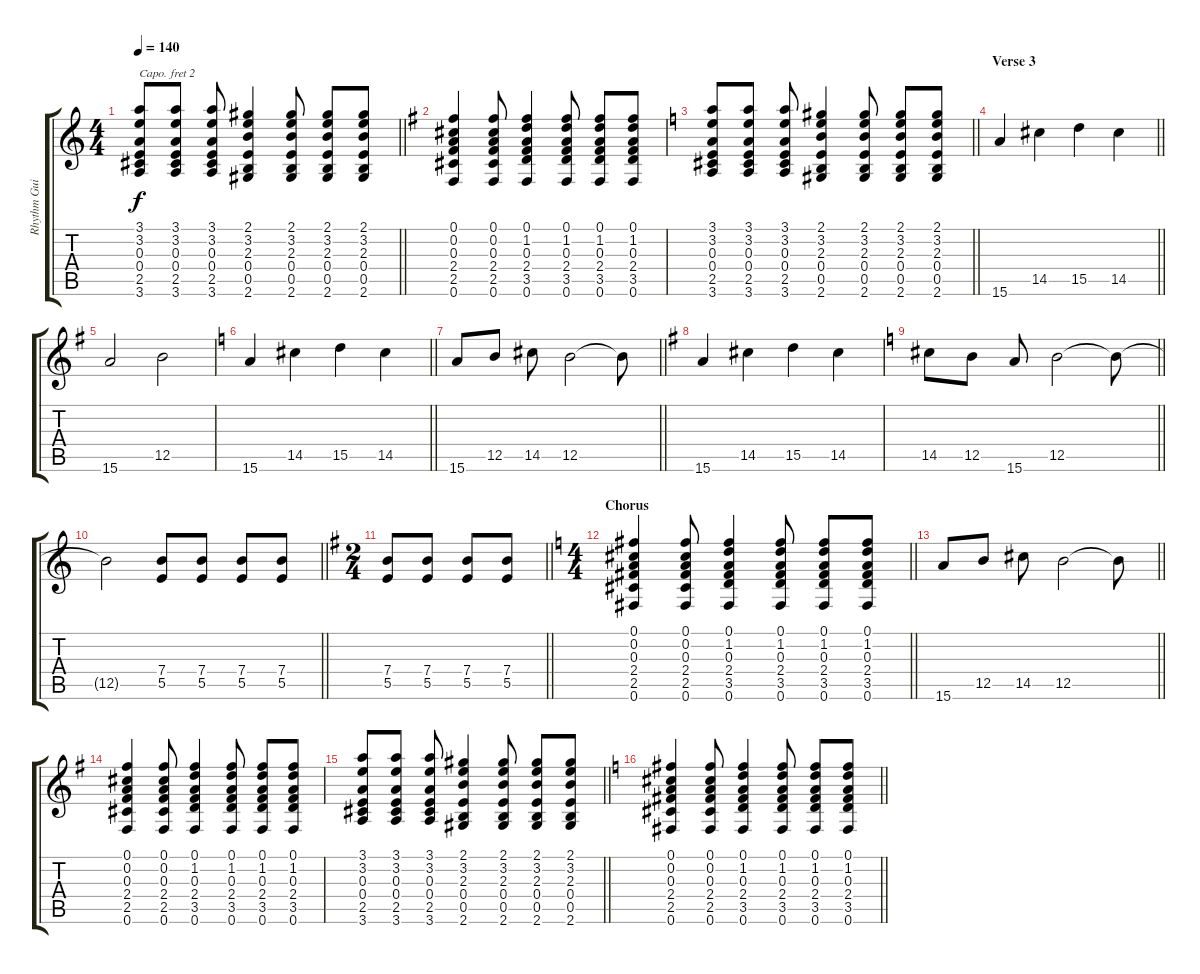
\track ("Rhythm Guitar" "Rhythm Gui") {instrument acousticguitarsteel}
\staff {score tabs}
\capo 2
\tuning (E4 B3 G3 D3 A2 E2) {hide}
\ts (4 4)
\tempo 140
\clef g2
\barLineRight lightlight
\ks c
(3.1 3.2 0.3 0.4 2.5 3.6).8{dy f} (3.1 3.2 0.3 0.4 2.5 3.6).8 (3.1 3.2 0.3 0.4 2.5 3.6).8 (2.1 3.2 2.3 0.4 0.5 2.6).4 (2.1 3.2 2.3 0.4 0.5 2.6).8 (2.1 3.2 2.3 0.4 0.5 2.6).8 (2.1 3.2 2.3 0.4 0.5 2.6).8 |
\ks g
(0.1 0.2 0.3 2.4 2.5 0.6).4 (0.1 0.2 0.3 2.4 2.5 0.6).8 (0.1 1.2 0.3 2.4 3.5 0.6).4 (0.1 1.2 0.3 2.4 3.5 0.6).8 (0.1 1.2 0.3 2.4 3.5 0.6).8 (0.1 1.2 0.3 2.4 3.5 0.6).8 |
\barLineRight lightlight
\ks c
(3.1 3.2 0.3 0.4 2.5 3.6).8 (3.1 3.2 0.3 0.4 2.5 3.6).8 (3.1 3.2 0.3 0.4 2.5 3.6).8 (2.1 3.2 2.3 0.4 0.5 2.6).4 (2.1 3.2 2.3 0.4 0.5 2.6).8 (2.1 3.2 2.3 0.4 0.5 2.6).8 (2.1 3.2 2.3 0.4 0.5 2.6).8 |
\section ("" "Verse 3")
\barLineRight lightlight
15.6.4{volume 13 instrument overdrivenguitar} 14.5.4 15.5.4 14.5.4 |
\ks g
15.6.2 12.5.2 |
\barLineRight lightlight
\ks c
15.6.4 14.5.4 15.5.4 14.5.4 |
\barLineRight lightlight
15.6.8 12.5.8 14.5.8 12.5.2 12.5{t}.8 |
\ks g
15.6.4 14.5.4 15.5.4 14.5.4 |
\barLineRight lightlight
\ks c
14.5.8 12.5.8 15.6.8 12.5.2 12.5{t}.8 |
\barLineRight lightlight
12.5{t}.2 (7.4 5.5).8 (7.4 5.5).8 (7.4 5.5).8 (7.4 5.5).8 |
\ts (2 4)
\barLineRight lightlight
\ks g
(7.4 5.5).8 (7.4 5.5).8 (7.4 5.5).8 (7.4 5.5).8 |
\ts (4 4)
\section ("" "Chorus")
\barLineRight lightlight
\ks c
(0.1 0.2 0.3 2.4 2.5 0.6).4{volume 8 instrument acousticguitarsteel} (0.1 0.2 0.3 2.4 2.5 0.6).8 (0.1 1.2 0.3 2.4 3.5 0.6).4 (0.1 1.2 0.3 2.4 3.5 0.6).8 (0.1 1.2 0.3 2.4 3.5 0.6).8 (0.1 1.2 0.3 2.4 3.5 0.6).8 |
\barLineRight lightlight
15.6.8{volume 13 instrument overdrivenguitar} 12.5.8 14.5.8 12.5.2 12.5{t}.8 |
\ks g
(0.1 0.2 0.3 2.4 2.5 0.6).4{volume 8 instrument acousticguitarsteel} (0.1 0.2 0.3 2.4 2.5 0.6).8 (0.1 1.2 0.3 2.4 3.5 0.6).4 (0.1 1.2 0.3 2.4 3.5 0.6).8 (0.1 1.2 0.3 2.4 3.5 0.6).8 (0.1 1.2 0.3 2.4 3.5 0.6).8 |
\barLineRight lightlight
(3.1 3.2 0.3 0.4 2.5 3.6).8 (3.1 3.2 0.3 0.4 2.5 3.6).8 (3.1 3.2 0.3 0.4 2.5 3.6).8 (2.1 3.2 2.3 0.4 0.5 2.6).4 (2.1 3.2 2.3 0.4 0.5 2.6).8 (2.1 3.2 2.3 0.4 0.5 2.6).8 (2.1 3.2 2.3 0.4 0.5 2.6).8 |
\barLineRight lightlight
\ks c
(0.1 0.2 0.3 2.4 2.5 0.6).4 (0.1 0.2 0.3 2.4 2.5 0.6).8 (0.1 1.2 0.3 2.4 3.5 0.6).4 (0.1 1.2 0.3 2.4 3.5 0.6).8 (0.1 1.2 0.3 2.4 3.5 0.6).8 (0.1 1.2 0.3 2.4 3.5 0.6).8
